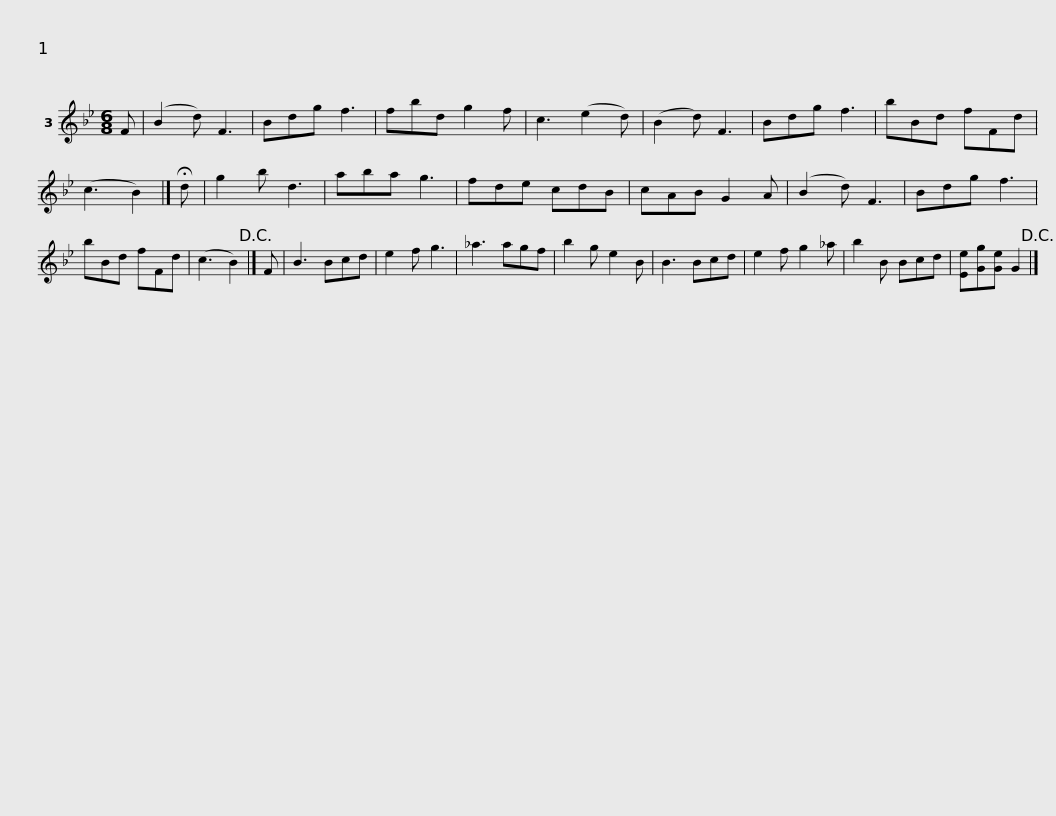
X:1
L:1/8
M:6/8
I:linebreak $
K:Bb
V:1 treble
V:1
 F | (B2 d) F3 | Bdg f3 | fbd g2 f | c3 (e2 d) | %5
 (B2 d) F3 | Bdg f3 | bBd fFd | (c3 B2) |] !fermata!d | %10
 g2 b d3 |$ aba g3 | fde cdB | cAB G2 A | (B2 d) F3 | %15
 Bdg f3 | bBd fFd | (c3 B2)!D.C.! |] F | B3 Bcd |$ %20
 e2 f g3 | _a3 agf | b2 g e2 B | B3 Bcd | e2 f g2 _a | %25
 b2 B Bcd | [Ee][Gg][Ge] G2!D.C.! |] %27
